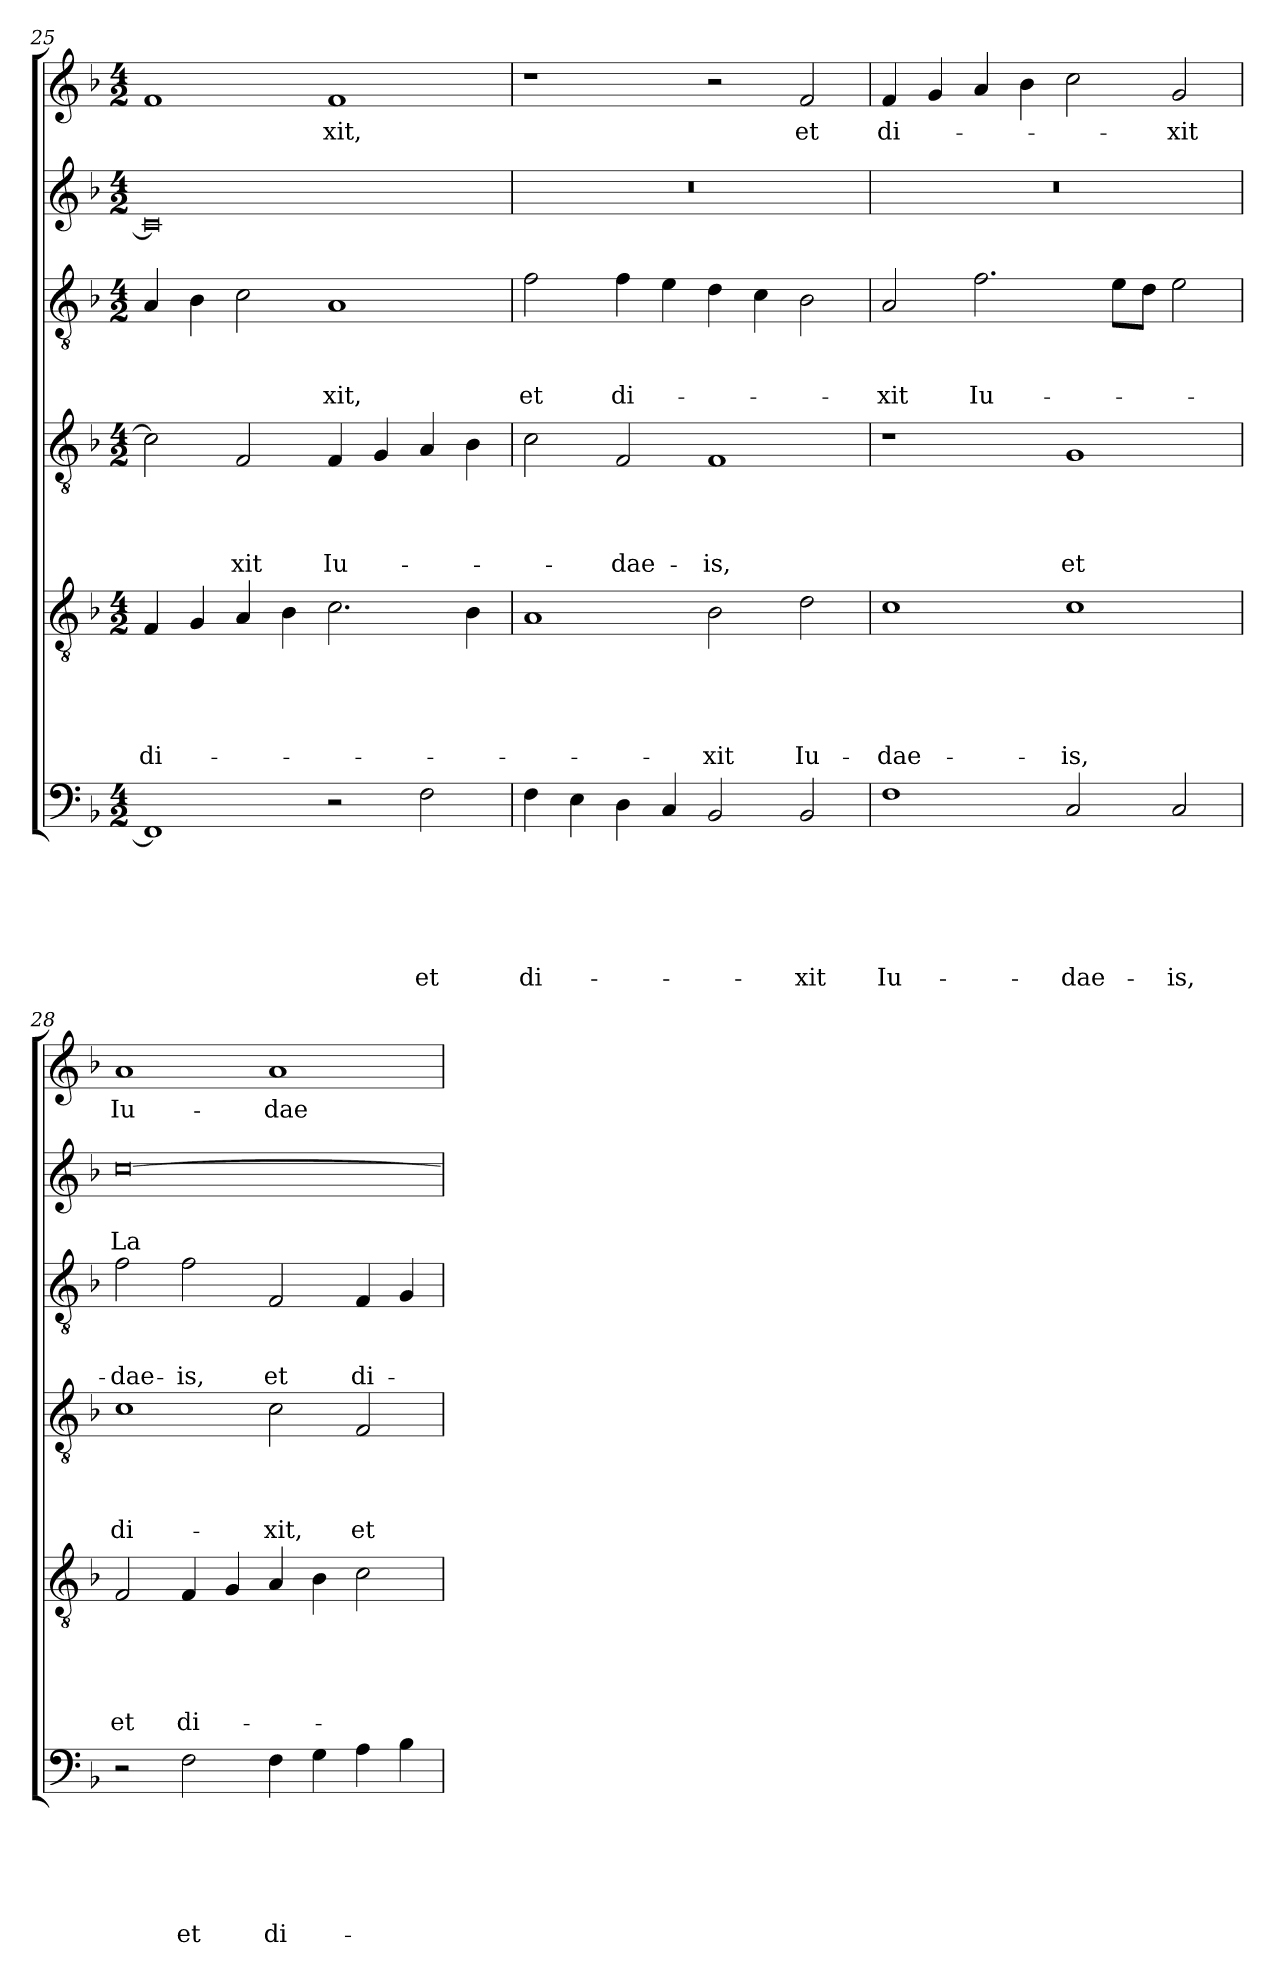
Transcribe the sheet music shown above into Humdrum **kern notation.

**kern	**text	**text	**text	**text	**text	**text	**kern	**text	**text	**text	**text	**text	**kern	**text	**text	**text	**text	**kern	**text	**text	**text	**kern	**text	**text	**kern	**text
*part6	*part6	*part6	*part6	*part6	*part6	*part6	*part5	*part5	*part5	*part5	*part5	*part5	*part4	*part4	*part4	*part4	*part4	*part3	*part3	*part3	*part3	*part2	*part2	*part2	*part1	*part1
*staff6	*staff6	*staff6	*staff6	*staff6	*staff6	*staff6	*staff5	*staff5	*staff5	*staff5	*staff5	*staff5	*staff4	*staff4	*staff4	*staff4	*staff4	*staff3	*staff3	*staff3	*staff3	*staff2	*staff2	*staff2	*staff1	*staff1
!!LO:LB:g=z
*clefF4	*	*	*	*	*	*	*clefGv2	*	*	*	*	*	*clefGv2	*	*	*	*	*clefGv2	*	*	*	*clefG2	*	*	*clefG2	*
*k[b-]	*	*	*	*	*	*	*k[b-]	*	*	*	*	*	*k[b-]	*	*	*	*	*k[b-]	*	*	*	*k[b-]	*	*	*k[b-]	*
*F:	*	*	*	*	*	*	*F:	*	*	*	*	*	*F:	*	*	*	*	*F:	*	*	*	*F:	*	*	*F:	*
*M4/2	*	*	*	*	*	*	*M4/2	*	*	*	*	*	*M4/2	*	*	*	*	*M4/2	*	*	*	*M4/2	*	*	*M4/2	*
=25	=25	=25	=25	=25	=25	=25	=25	=25	=25	=25	=25	=25	=25	=25	=25	=25	=25	=25	=25	=25	=25	=25	=25	=25	=25	=25
!	!	!	!	!	!	!	!	!	!	!	!	!LO:LY:b	!	!	!	!	!	!	!	!	!	!	!	!	!	!
1FF]	.	.	.	.	.	.	4F/	.	.	.	.	di-	2c\]	.	.	.	.	4A/	.	.	.	0c]	.	.	1f	.
.	.	.	.	.	.	.	4G/	.	.	.	.	.	.	.	.	.	.	4B-\	.	.	.	.	.	.	.	.
!	!	!	!	!	!	!	!	!	!	!	!	!	!	!	!	!	!LO:LY:b	!	!	!	!	!	!	!	!	!
.	.	.	.	.	.	.	4A/	.	.	.	.	.	2F/	.	.	.	-xit	2c\	.	.	.	.	.	.	.	.
.	.	.	.	.	.	.	4B-\	.	.	.	.	.	.	.	.	.	.	.	.	.	.	.	.	.	.	.
!	!	!	!	!	!	!	!	!	!	!	!	!	!	!	!	!	!LO:LY:b	!	!	!	!LO:LY:b	!	!	!	!	!LO:LY:b
2r	.	.	.	.	.	.	2.c\	.	.	.	.	.	4F/	.	.	.	Iu-	1A	.	.	-xit,	.	.	.	1f	-xit,
.	.	.	.	.	.	.	.	.	.	.	.	.	4G/	.	.	.	.	.	.	.	.	.	.	.	.	.
!	!	!	!	!	!	!LO:LY:b	!	!	!	!	!	!	!	!	!	!	!	!	!	!	!	!	!	!	!	!
2F\	.	.	.	.	.	et	.	.	.	.	.	.	4A/	.	.	.	.	.	.	.	.	.	.	.	.	.
.	.	.	.	.	.	.	4B-\	.	.	.	.	.	4B-\	.	.	.	.	.	.	.	.	.	.	.	.	.
=26	=26	=26	=26	=26	=26	=26	=26	=26	=26	=26	=26	=26	=26	=26	=26	=26	=26	=26	=26	=26	=26	=26	=26	=26	=26	=26
!	!	!	!	!	!	!LO:LY:b	!	!	!	!	!	!	!	!	!	!	!	!	!	!	!LO:LY:b	!	!	!	!	!
4F\	.	.	.	.	.	di-	1A	.	.	.	.	.	2c\	.	.	.	.	2f\	.	.	et	0r	.	.	1r	.
4E\	.	.	.	.	.	.	.	.	.	.	.	.	.	.	.	.	.	.	.	.	.	.	.	.	.	.
!	!	!	!	!	!	!	!	!	!	!	!	!	!	!	!	!	!LO:LY:b	!	!	!	!LO:LY:b	!	!	!	!	!
4D\	.	.	.	.	.	.	.	.	.	.	.	.	2F/	.	.	.	-dae-	4f\	.	.	di-	.	.	.	.	.
4C/	.	.	.	.	.	.	.	.	.	.	.	.	.	.	.	.	.	4e\	.	.	.	.	.	.	.	.
!	!	!	!	!	!	!	!	!	!	!	!	!LO:LY:b	!	!	!	!	!LO:LY:b	!	!	!	!	!	!	!	!	!
2BB-/	.	.	.	.	.	.	2B-\	.	.	.	.	-xit	1F	.	.	.	-is,	4d\	.	.	.	.	.	.	2r	.
.	.	.	.	.	.	.	.	.	.	.	.	.	.	.	.	.	.	4c\	.	.	.	.	.	.	.	.
!	!	!	!	!	!	!LO:LY:b	!	!	!	!	!	!LO:LY:b	!	!	!	!	!	!	!	!	!	!	!	!	!	!LO:LY:b
2BB-/	.	.	.	.	.	-xit	2d\	.	.	.	.	Iu-	.	.	.	.	.	2B-\	.	.	.	.	.	.	2f/	et
=27	=27	=27	=27	=27	=27	=27	=27	=27	=27	=27	=27	=27	=27	=27	=27	=27	=27	=27	=27	=27	=27	=27	=27	=27	=27	=27
!	!	!	!	!	!	!LO:LY:b	!	!	!	!	!	!LO:LY:b	!	!	!	!	!	!	!	!	!LO:LY:b	!	!	!	!	!LO:LY:b
1F	.	.	.	.	.	Iu-	1c	.	.	.	.	-dae-	1r	.	.	.	.	2A/	.	.	-xit	0r	.	.	4f/	di-
.	.	.	.	.	.	.	.	.	.	.	.	.	.	.	.	.	.	.	.	.	.	.	.	.	4g/	.
!	!	!	!	!	!	!	!	!	!	!	!	!	!	!	!	!	!	!	!	!	!LO:LY:b	!	!	!	!	!
.	.	.	.	.	.	.	.	.	.	.	.	.	.	.	.	.	.	2.f\	.	.	Iu-	.	.	.	4a/	.
.	.	.	.	.	.	.	.	.	.	.	.	.	.	.	.	.	.	.	.	.	.	.	.	.	4b-\	.
!	!	!	!	!	!	!LO:LY:b	!	!	!	!	!	!LO:LY:b	!	!	!	!	!LO:LY:b	!	!	!	!	!	!	!	!	!
2C/	.	.	.	.	.	-dae-	1c	.	.	.	.	-is,	1G	.	.	.	et	.	.	.	.	.	.	.	2cc\	.
.	.	.	.	.	.	.	.	.	.	.	.	.	.	.	.	.	.	8e\L	.	.	.	.	.	.	.	.
.	.	.	.	.	.	.	.	.	.	.	.	.	.	.	.	.	.	8d\J	.	.	.	.	.	.	.	.
!	!	!	!	!	!	!LO:LY:b	!	!	!	!	!	!	!	!	!	!	!	!	!	!	!	!	!	!	!	!LO:LY:b
2C/	.	.	.	.	.	-is,	.	.	.	.	.	.	.	.	.	.	.	2e\	.	.	.	.	.	.	2g/	-xit
=28	=28	=28	=28	=28	=28	=28	=28	=28	=28	=28	=28	=28	=28	=28	=28	=28	=28	=28	=28	=28	=28	=28	=28	=28	=28	=28
!	!	!	!	!	!	!	!	!	!	!	!	!LO:LY:b	!	!	!	!	!LO:LY:b	!	!	!	!LO:LY:b	!	!	!LO:LY:b	!	!LO:LY:b
2r	.	.	.	.	.	.	2F/	.	.	.	.	et	1c	.	.	.	di-	2f\	.	.	-dae-	[0cc	.	La-	1a	Iu-
!	!	!	!	!	!	!LO:LY:b	!	!	!	!	!	!LO:LY:b	!	!	!	!	!	!	!	!	!LO:LY:b	!	!	!	!	!
2F\	.	.	.	.	.	et	4F/	.	.	.	.	di-	.	.	.	.	.	2f\	.	.	-is,	.	.	.	.	.
.	.	.	.	.	.	.	4G/	.	.	.	.	.	.	.	.	.	.	.	.	.	.	.	.	.	.	.
!	!	!	!	!	!	!LO:LY:b	!	!	!	!	!	!	!	!	!	!	!LO:LY:b	!	!	!	!LO:LY:b	!	!	!	!	!LO:LY:b
4F\	.	.	.	.	.	di-	4A/	.	.	.	.	.	2c\	.	.	.	-xit,	2F/	.	.	et	.	.	.	1a	-dae-
4G\	.	.	.	.	.	.	4B-\	.	.	.	.	.	.	.	.	.	.	.	.	.	.	.	.	.	.	.
!	!	!	!	!	!	!	!	!	!	!	!	!	!	!	!	!	!LO:LY:b	!	!	!	!LO:LY:b	!	!	!	!	!
4A\	.	.	.	.	.	.	2c\	.	.	.	.	.	2F/	.	.	.	et	4F/	.	.	di-	.	.	.	.	.
4B-\	.	.	.	.	.	.	.	.	.	.	.	.	.	.	.	.	.	4G/	.	.	.	.	.	.	.	.
=	=	=	=	=	=	=	=	=	=	=	=	=	=	=	=	=	=	=	=	=	=	=	=	=	=	=
*-	*-	*-	*-	*-	*-	*-	*-	*-	*-	*-	*-	*-	*-	*-	*-	*-	*-	*-	*-	*-	*-	*-	*-	*-	*-	*-
